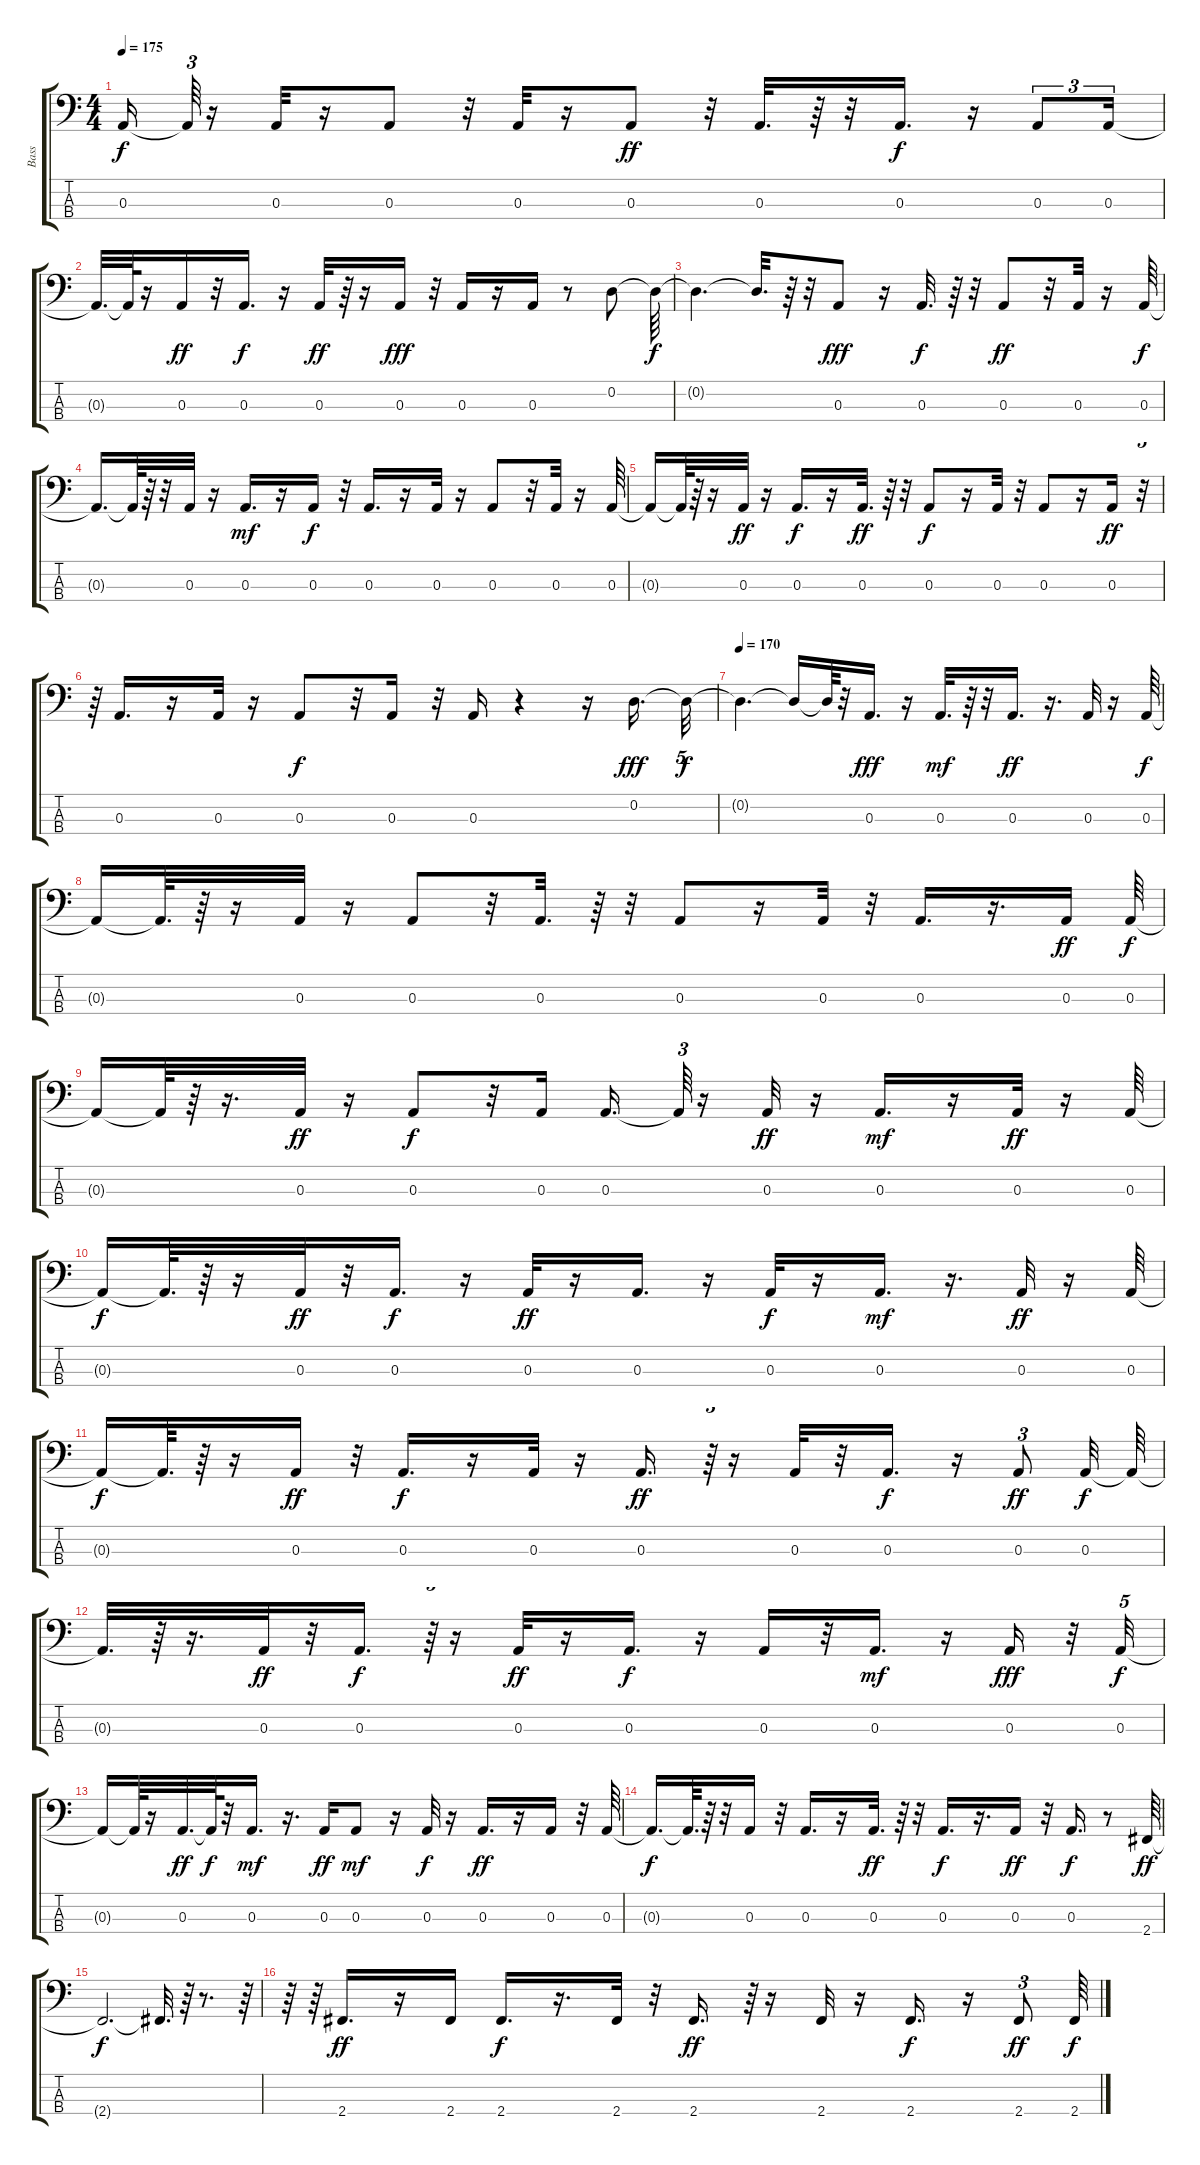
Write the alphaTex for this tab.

\track ("Bass " "Bass ") {instrument electricbassfinger}
\staff {score tabs}
\tuning (G2 D2 A1 E1) {hide}
\ts (4 4)
\tempo 175
\clef f4
\ks c
0.3{t}.16{dy f} 0.3{t}.64{tu (3 2)} r.16 0.3.32 r.16 0.3.8 r.32 0.3.32 r.16 0.3.8{dy ff} r.32 0.3.32{d} r.64 r.32 0.3.16{d dy f} r.16 0.3.8{tu (3 2)} 0.3.16{tu (3 2)} |
0.3{t}.32{d} 0.3{t}.64 r.16 0.3.16{dy ff} r.32 0.3.16{d dy f} r.16 0.3.32{dy ff} r.64 r.16 0.3.16{dy fff} r.32 0.3.16 r.16 0.3.16 r.8 0.2.8 0.2{t}.64{dy f} |
0.2{t}.4{d} 0.2{t}.32{d} r.64 r.32 0.3.8{dy fff} r.16 0.3.32{d dy f} r.64 r.32 0.3.8{dy ff} r.32 0.3.32 r.16 0.3.64{dy f} |
0.3{t}.16{d} 0.3{t}.64 r.64 r.32 0.3.32 r.16 0.3.16{d dy mf} r.16 0.3.16{dy f} r.32 0.3.16{d} r.16 0.3.32 r.16 0.3.8 r.32 0.3.32 r.16 0.3.64 |
0.3{t}.16 0.3{t}.64 r.64 r.16 0.3.32{dy ff} r.16 0.3.16{d dy f} r.16 0.3.32{d dy ff} r.64 r.32 0.3.8{dy f} r.16 0.3.32 r.32 0.3.8 r.16 0.3.16{dy ff} r.32{tu (5 4)} |
r.64 0.3.16{d} r.16 0.3.32 r.16 0.3.8{dy f} r.32 0.3.16 r.32 0.3.16 r.4 r.16 0.2.16{d dy fff} 0.2{t}.32{tu (5 4) dy f} |
\tempo 170
0.2{t}.4{d} 0.2{t}.16 0.2{t}.64 r.32 0.3.16{d dy fff} r.16 0.3.32{d dy mf} r.64 r.32 0.3.16{d dy ff} r.16{d} 0.3.32 r.16 0.3.64{dy f} |
0.3{t}.16 0.3{t}.64{d} r.64 r.16 0.3.32 r.16 0.3.8 r.32 0.3.32{d} r.64 r.32 0.3.8 r.16 0.3.32 r.32 0.3.16{d} r.16{d} 0.3.16{dy ff} 0.3.64{dy f} |
0.3{t}.16 0.3{t}.64 r.64 r.16{d} 0.3.32{dy ff} r.16 0.3.8{dy f} r.32 0.3.16 0.3.16{d} 0.3{t}.64{tu (3 2)} r.16 0.3.32{dy ff} r.16 0.3.16{d dy mf} r.16 0.3.32{dy ff} r.16 0.3.64 |
0.3{t}.16{dy f} 0.3{t}.64{d} r.64 r.16 0.3.32{dy ff} r.32 0.3.16{d dy f} r.16 0.3.32{dy ff} r.16 0.3.16{d} r.16 0.3.32{dy f} r.16 0.3.16{d dy mf} r.16{d} 0.3.32{dy ff} r.16 0.3.64 |
0.3{t}.16{dy f} 0.3{t}.64{d} r.64 r.16 0.3.16{dy ff} r.32 0.3.16{d dy f} r.16 0.3.32 r.16 0.3.16{d dy ff} r.64{tu (3 2)} r.16 0.3.32 r.32 0.3.16{d dy f} r.16 0.3.8{tu (3 2) dy ff} 0.3.32{dy f} 0.3{t}.64 |
0.3{t}.32{d} r.64 r.16{d} 0.3.32{dy ff} r.32 0.3.16{d dy f} r.64{tu (3 2)} r.16 0.3.32{dy ff} r.16 0.3.16{d dy f} r.16 0.3.16 r.32 0.3.16{d dy mf} r.16 0.3.16{dy fff} r.32 0.3.32{tu (5 4) dy f} |
0.3{t}.16 0.3{t}.64 r.16 0.3.32{d dy ff} 0.3{t}.64{dy f} r.32 0.3.16{d dy mf} r.16{d} 0.3.16{dy ff} 0.3.8{dy mf} r.16 0.3.32{dy f} r.16 0.3.16{d dy ff} r.16 0.3.16 r.32 0.3.64 |
0.3{t}.16{d dy f} 0.3{t}.64{d} r.64 r.32 0.3.16 r.32 0.3.16{d} r.16 0.3.32{d dy ff} r.64 r.32 0.3.16{d dy f} r.16{d} 0.3.16{dy ff} r.32 0.3.16{d dy f} r.8 2.4.64{dy ff} |
2.4{t}.2{d dy f} 2.4{t}.32{d} r.64 r.8{d} r.64 |
r.64 r.64 2.4.16{d dy ff} r.16 2.4.16 2.4.16{d dy f} r.16{d} 2.4.32 r.32 2.4.16{d dy ff} r.64{tu (3 2)} r.16 2.4.32 r.16 2.4.16{d dy f} r.16 2.4.8{tu (3 2) dy ff} 2.4.64{dy f}
